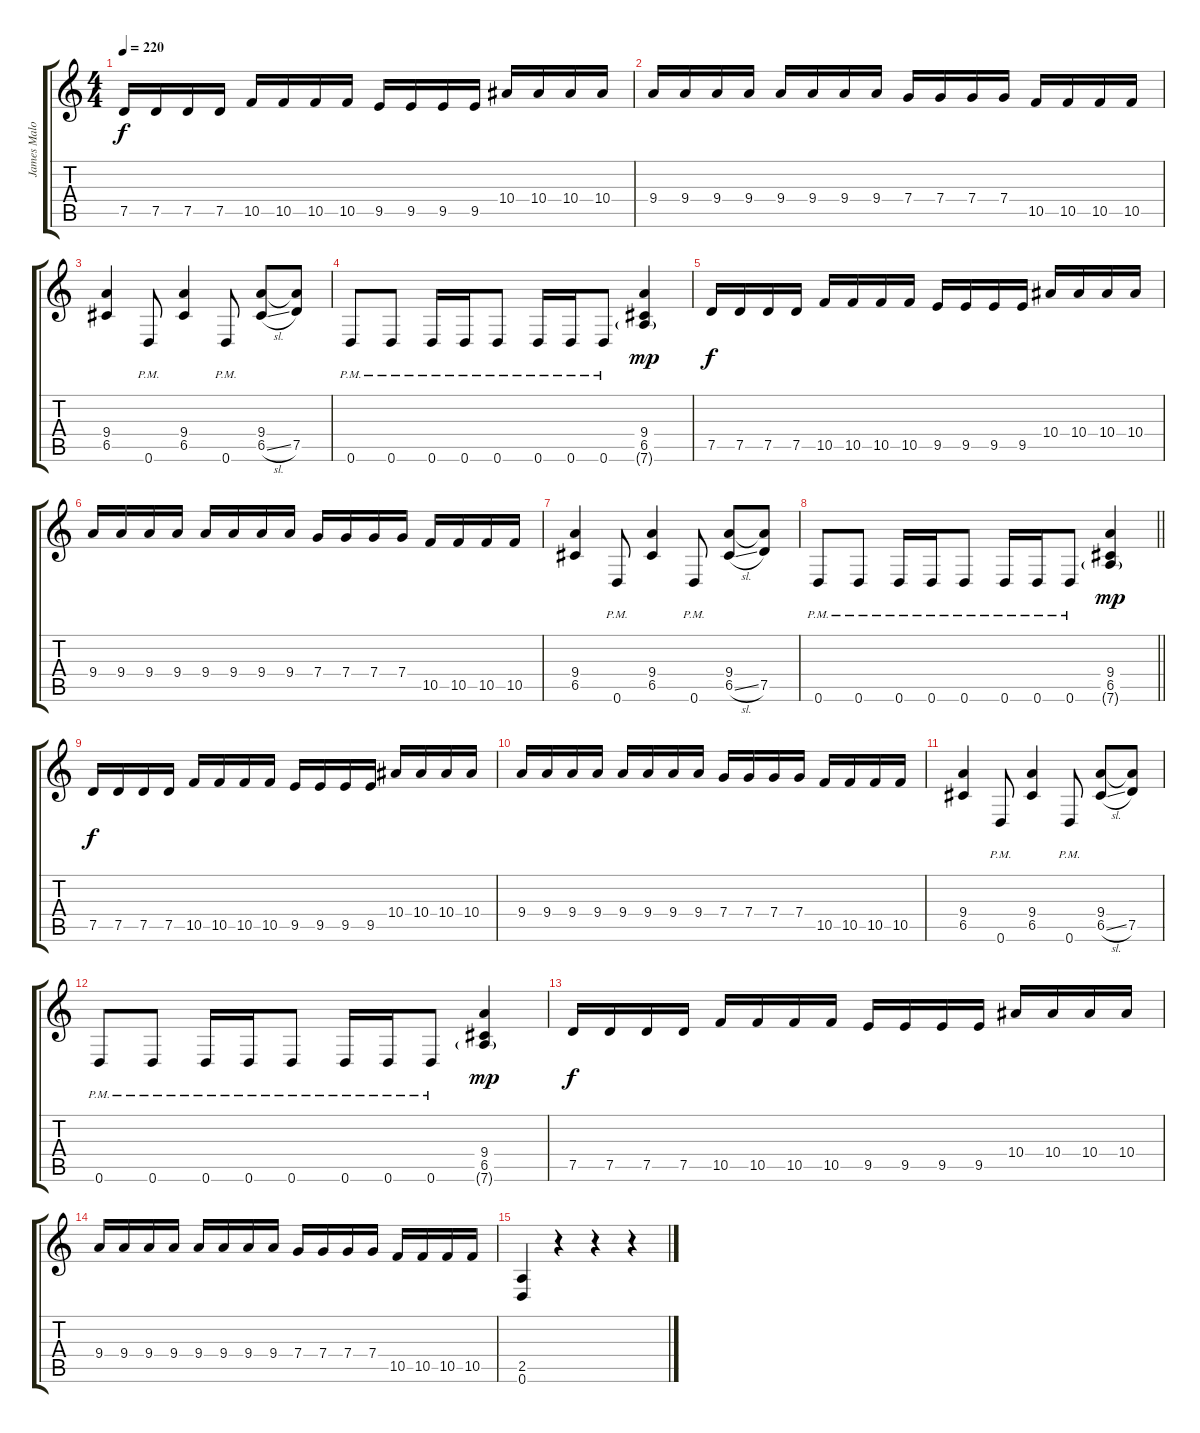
\track ("James Malone Rhythm" "James Malo") {instrument distortionguitar}
\staff {score tabs}
\tuning (D4 A3 F3 C3 G2 D2) {hide}
\ts (4 4)
\tempo 220
\clef g2
\ks c
7.5.16{dy f} 7.5.16 7.5.16 7.5.16 10.5.16 10.5.16 10.5.16 10.5.16 9.5.16 9.5.16 9.5.16 9.5.16 10.4.16 10.4.16 10.4.16 10.4.16 |
9.4.16 9.4.16 9.4.16 9.4.16 9.4.16 9.4.16 9.4.16 9.4.16 7.4.16 7.4.16 7.4.16 7.4.16 10.5.16 10.5.16 10.5.16 10.5.16 |
(9.4 6.5).4 0.6{pm}.8 (9.4 6.5).4 0.6{pm}.8 (9.4 6.5{sl}).8 (9.4{t} 7.5).8 |
0.6{pm}.8 0.6{pm}.8 0.6{pm}.16 0.6{pm}.16 0.6{pm}.8 0.6{pm}.16 0.6{pm}.16 0.6{pm}.8 (9.4 6.5 7.6{g}).4{dy mp} |
7.5.16{dy f} 7.5.16 7.5.16 7.5.16 10.5.16 10.5.16 10.5.16 10.5.16 9.5.16 9.5.16 9.5.16 9.5.16 10.4.16 10.4.16 10.4.16 10.4.16 |
9.4.16 9.4.16 9.4.16 9.4.16 9.4.16 9.4.16 9.4.16 9.4.16 7.4.16 7.4.16 7.4.16 7.4.16 10.5.16 10.5.16 10.5.16 10.5.16 |
(9.4 6.5).4 0.6{pm}.8 (9.4 6.5).4 0.6{pm}.8 (9.4 6.5{sl}).8 (9.4{t} 7.5).8 |
\barLineRight lightlight
0.6{pm}.8 0.6{pm}.8 0.6{pm}.16 0.6{pm}.16 0.6{pm}.8 0.6{pm}.16 0.6{pm}.16 0.6{pm}.8 (9.4 6.5 7.6{g}).4{dy mp} |
7.5.16{dy f} 7.5.16 7.5.16 7.5.16 10.5.16 10.5.16 10.5.16 10.5.16 9.5.16 9.5.16 9.5.16 9.5.16 10.4.16 10.4.16 10.4.16 10.4.16 |
9.4.16 9.4.16 9.4.16 9.4.16 9.4.16 9.4.16 9.4.16 9.4.16 7.4.16 7.4.16 7.4.16 7.4.16 10.5.16 10.5.16 10.5.16 10.5.16 |
(9.4 6.5).4 0.6{pm}.8 (9.4 6.5).4 0.6{pm}.8 (9.4 6.5{sl}).8 (9.4{t} 7.5).8 |
0.6{pm}.8 0.6{pm}.8 0.6{pm}.16 0.6{pm}.16 0.6{pm}.8 0.6{pm}.16 0.6{pm}.16 0.6{pm}.8 (9.4 6.5 7.6{g}).4{dy mp} |
7.5.16{dy f} 7.5.16 7.5.16 7.5.16 10.5.16 10.5.16 10.5.16 10.5.16 9.5.16 9.5.16 9.5.16 9.5.16 10.4.16 10.4.16 10.4.16 10.4.16 |
9.4.16 9.4.16 9.4.16 9.4.16 9.4.16 9.4.16 9.4.16 9.4.16 7.4.16 7.4.16 7.4.16 7.4.16 10.5.16 10.5.16 10.5.16 10.5.16 |
(2.5 0.6).4 r.4 r.4 r.4
